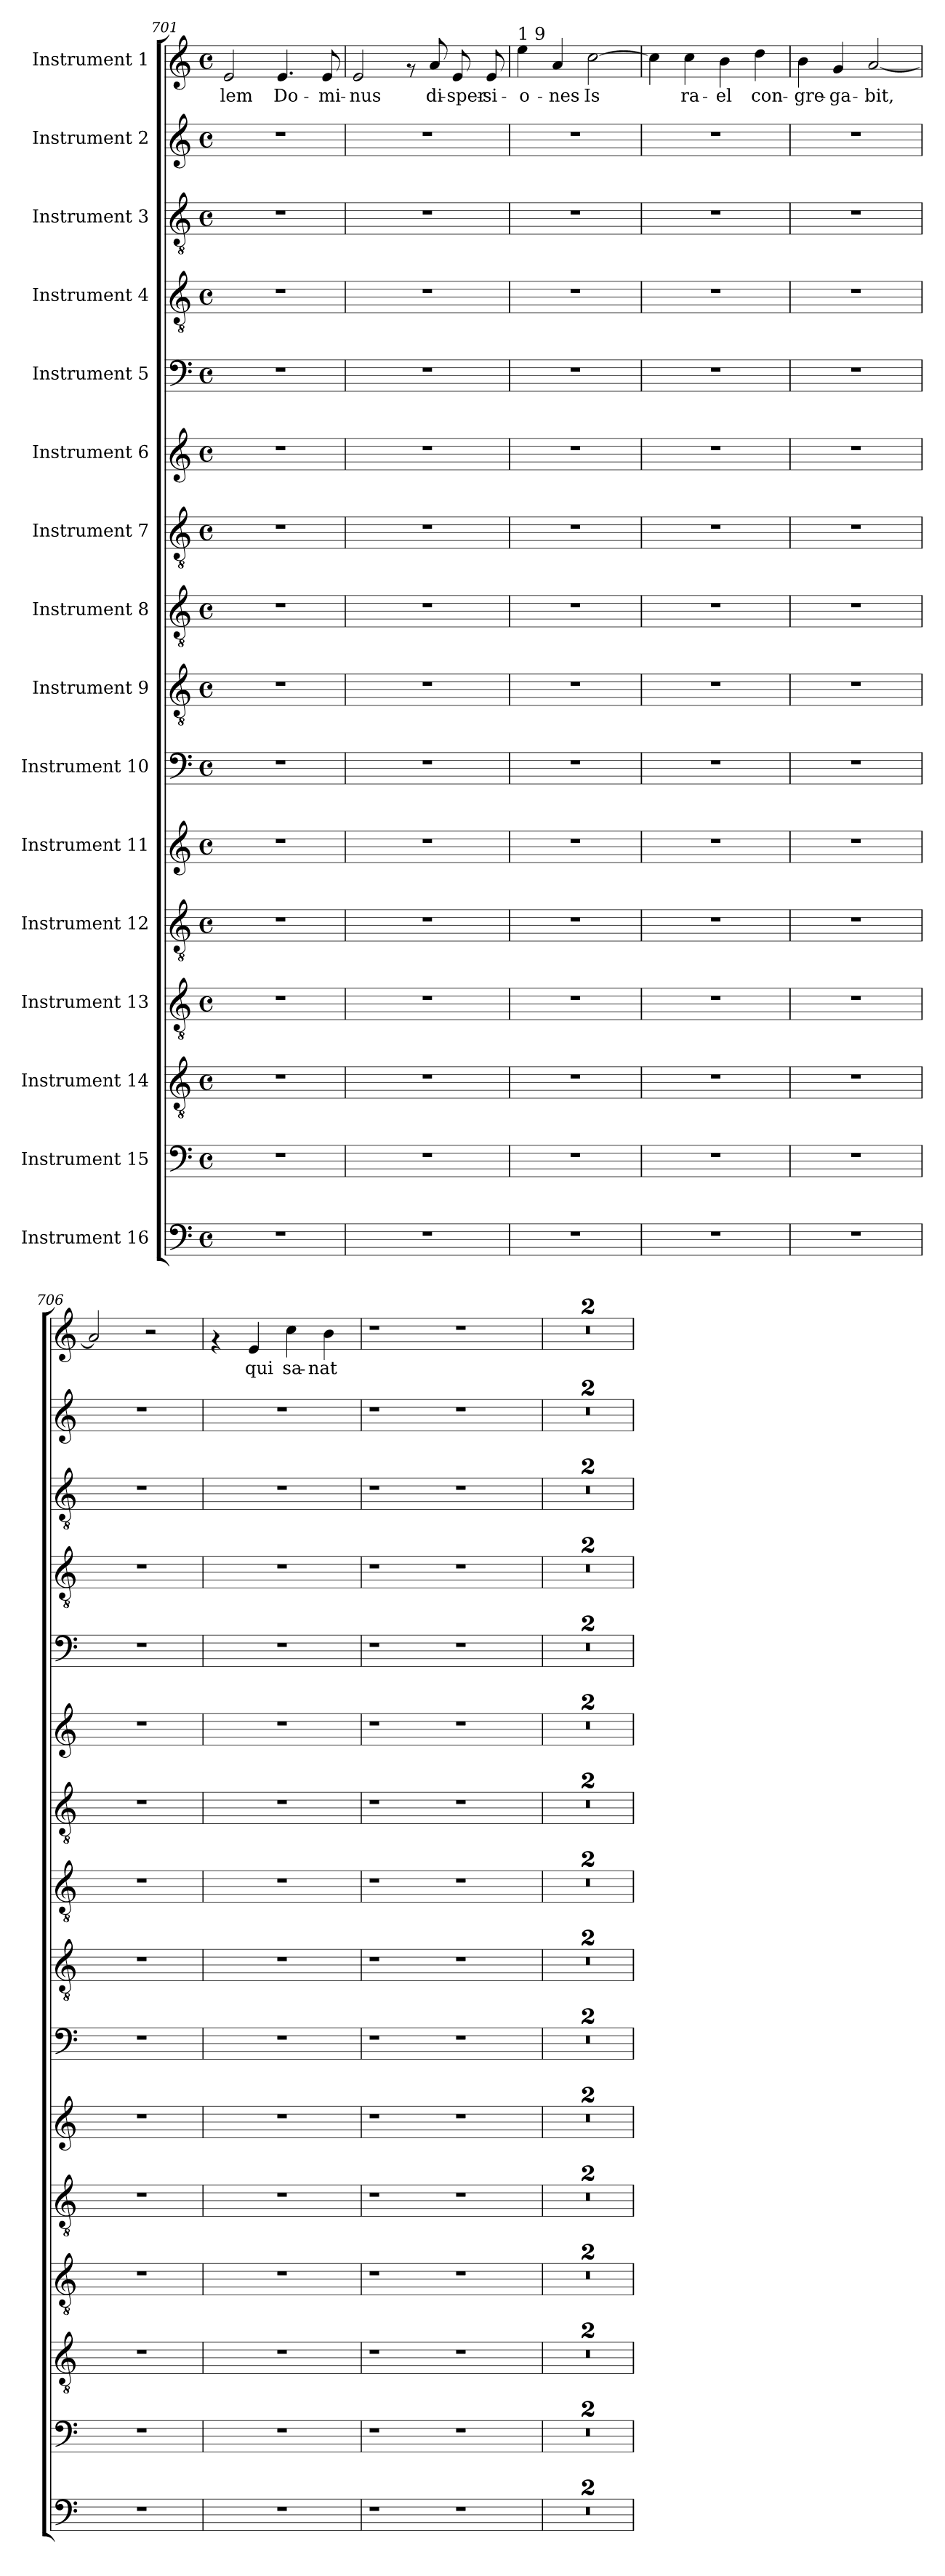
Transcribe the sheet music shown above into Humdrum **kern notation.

**kern	**kern	**kern	**kern	**kern	**kern	**kern	**kern	**kern	**kern	**kern	**kern	**kern	**kern	**kern	**kern	**text
*part16	*part15	*part14	*part13	*part12	*part11	*part10	*part9	*part8	*part7	*part6	*part5	*part4	*part3	*part2	*part1	*part1
*staff16	*staff15	*staff14	*staff13	*staff12	*staff11	*staff10	*staff9	*staff8	*staff7	*staff6	*staff5	*staff4	*staff3	*staff2	*staff1	*staff1
*I"Instrument 16	*I"Instrument 15	*I"Instrument 14	*I"Instrument 13	*I"Instrument 12	*I"Instrument 11	*I"Instrument 10	*I"Instrument 9	*I"Instrument 8	*I"Instrument 7	*I"Instrument 6	*I"Instrument 5	*I"Instrument 4	*I"Instrument 3	*I"Instrument 2	*I"Instrument 1	*
*clefF4	*clefF4	*clefGv2	*clefGv2	*clefGv2	*clefG2	*clefF4	*clefGv2	*clefGv2	*clefGv2	*clefG2	*clefF4	*clefGv2	*clefGv2	*clefG2	*clefG2	*
*k[]	*k[]	*k[]	*k[]	*k[]	*k[]	*k[]	*k[]	*k[]	*k[]	*k[]	*k[]	*k[]	*k[]	*k[]	*k[]	*
*C:	*C:	*C:	*C:	*C:	*C:	*C:	*C:	*C:	*C:	*C:	*C:	*C:	*C:	*C:	*C:	*
*M4/4	*M4/4	*M4/4	*M4/4	*M4/4	*M4/4	*M4/4	*M4/4	*M4/4	*M4/4	*M4/4	*M4/4	*M4/4	*M4/4	*M4/4	*M4/4	*
*met(c)	*met(c)	*met(c)	*met(c)	*met(c)	*met(c)	*met(c)	*met(c)	*met(c)	*met(c)	*met(c)	*met(c)	*met(c)	*met(c)	*met(c)	*met(c)	*
=701	=701	=701	=701	=701	=701	=701	=701	=701	=701	=701	=701	=701	=701	=701	=701	=701
!	!	!	!	!	!	!	!	!	!	!	!	!	!	!	!	!LO:LY:b:cj
1r	1r	1r	1r	1r	1r	1r	1r	1r	1r	1r	1r	1r	1r	1r	2e/	-lem
!	!	!	!	!	!	!	!	!	!	!	!	!	!	!	!	!LO:LY:b:cj
.	.	.	.	.	.	.	.	.	.	.	.	.	.	.	4.e/	Do-
!	!	!	!	!	!	!	!	!	!	!	!	!	!	!	!	!LO:LY:b:cj
.	.	.	.	.	.	.	.	.	.	.	.	.	.	.	8e/	-mi-
=702	=702	=702	=702	=702	=702	=702	=702	=702	=702	=702	=702	=702	=702	=702	=702	=702
!	!	!	!	!	!	!	!	!	!	!	!	!	!	!	!	!LO:LY:b:cj
1r	1r	1r	1r	1r	1r	1r	1r	1r	1r	1r	1r	1r	1r	1r	2e/	-nus
.	.	.	.	.	.	.	.	.	.	.	.	.	.	.	8rf	.
!	!	!	!	!	!	!	!	!	!	!	!	!	!	!	!	!LO:LY:b:cj
.	.	.	.	.	.	.	.	.	.	.	.	.	.	.	8a/	di-
!	!	!	!	!	!	!	!	!	!	!	!	!	!	!	!	!LO:LY:b:cj
.	.	.	.	.	.	.	.	.	.	.	.	.	.	.	8e/	-sper-
!	!	!	!	!	!	!	!	!	!	!	!	!	!	!	!	!LO:LY:b:cj
.	.	.	.	.	.	.	.	.	.	.	.	.	.	.	8e/	-si-
!!LO:LB:g=z
=703	=703	=703	=703	=703	=703	=703	=703	=703	=703	=703	=703	=703	=703	=703	=703	=703
!	!	!	!	!	!	!	!	!	!	!	!	!	!	!	!LO:TX:a:t=1 9	!
!	!	!	!	!	!	!	!	!	!	!	!	!	!	!	!	!LO:LY:b:cj
1r	1r	1r	1r	1r	1r	1r	1r	1r	1r	1r	1r	1r	1r	1r	4ee\	-o-
!	!	!	!	!	!	!	!	!	!	!	!	!	!	!	!	!LO:LY:b:cj
.	.	.	.	.	.	.	.	.	.	.	.	.	.	.	4a/	-nes
!	!	!	!	!	!	!	!	!	!	!	!	!	!	!	!	!LO:LY:b:cj
.	.	.	.	.	.	.	.	.	.	.	.	.	.	.	[>2cc\	Is-
=704	=704	=704	=704	=704	=704	=704	=704	=704	=704	=704	=704	=704	=704	=704	=704	=704
!	!	!	!	!	!	!	!	!	!	!	!	!	!	!	!	!LO:LY:b:cj
1r	1r	1r	1r	1r	1r	1r	1r	1r	1r	1r	1r	1r	1r	1r	4cc\]	--
!	!	!	!	!	!	!	!	!	!	!	!	!	!	!	!	!LO:LY:b:cj
.	.	.	.	.	.	.	.	.	.	.	.	.	.	.	4cc\	-ra-
!	!	!	!	!	!	!	!	!	!	!	!	!	!	!	!	!LO:LY:b:cj
.	.	.	.	.	.	.	.	.	.	.	.	.	.	.	4b\	-el
!	!	!	!	!	!	!	!	!	!	!	!	!	!	!	!	!LO:LY:b:cj
.	.	.	.	.	.	.	.	.	.	.	.	.	.	.	4dd\	con-
=705	=705	=705	=705	=705	=705	=705	=705	=705	=705	=705	=705	=705	=705	=705	=705	=705
!	!	!	!	!	!	!	!	!	!	!	!	!	!	!	!	!LO:LY:b:cj
1r	1r	1r	1r	1r	1r	1r	1r	1r	1r	1r	1r	1r	1r	1r	4b\	-gre-
!	!	!	!	!	!	!	!	!	!	!	!	!	!	!	!	!LO:LY:b:cj
.	.	.	.	.	.	.	.	.	.	.	.	.	.	.	4g/	-ga-
!	!	!	!	!	!	!	!	!	!	!	!	!	!	!	!	!LO:LY:b:cj
.	.	.	.	.	.	.	.	.	.	.	.	.	.	.	[<2a/	-bit,
=706	=706	=706	=706	=706	=706	=706	=706	=706	=706	=706	=706	=706	=706	=706	=706	=706
!	!	!	!	!	!	!	!	!	!	!	!	!	!	!	!	!LO:LY:b:cj
1r	1r	1r	1r	1r	1r	1r	1r	1r	1r	1r	1r	1r	1r	1r	2a/]	.
.	.	.	.	.	.	.	.	.	.	.	.	.	.	.	2r	.
=707	=707	=707	=707	=707	=707	=707	=707	=707	=707	=707	=707	=707	=707	=707	=707	=707
1r	1r	1r	1r	1r	1r	1r	1r	1r	1r	1r	1r	1r	1r	1r	4rf	.
!	!	!	!	!	!	!	!	!	!	!	!	!	!	!	!	!LO:LY:b:cj
.	.	.	.	.	.	.	.	.	.	.	.	.	.	.	4e/	qui
!	!	!	!	!	!	!	!	!	!	!	!	!	!	!	!	!LO:LY:b:cj
.	.	.	.	.	.	.	.	.	.	.	.	.	.	.	4cc\	sa-
!	!	!	!	!	!	!	!	!	!	!	!	!	!	!	!	!LO:LY:b:cj
.	.	.	.	.	.	.	.	.	.	.	.	.	.	.	4b\	-nat
=708	=708	=708	=708	=708	=708	=708	=708	=708	=708	=708	=708	=708	=708	=708	=708	=708
1r	1r	1r	1r	1r	1r	1r	1r	1r	1r	1r	1r	1r	1r	1r	1r	.
1r	1r	1r	1r	1r	1r	1r	1r	1r	1r	1r	1r	1r	1r	1r	1r	.
=709	=709	=709	=709	=709	=709	=709	=709	=709	=709	=709	=709	=709	=709	=709	=709	=709
1r	1r	1r	1r	1r	1r	1r	1r	1r	1r	1r	1r	1r	1r	1r	1r	.
=710	=710	=710	=710	=710	=710	=710	=710	=710	=710	=710	=710	=710	=710	=710	=710	=710
1r	1r	1r	1r	1r	1r	1r	1r	1r	1r	1r	1r	1r	1r	1r	1r	.
=	=	=	=	=	=	=	=	=	=	=	=	=	=	=	=	=
*-	*-	*-	*-	*-	*-	*-	*-	*-	*-	*-	*-	*-	*-	*-	*-	*-
